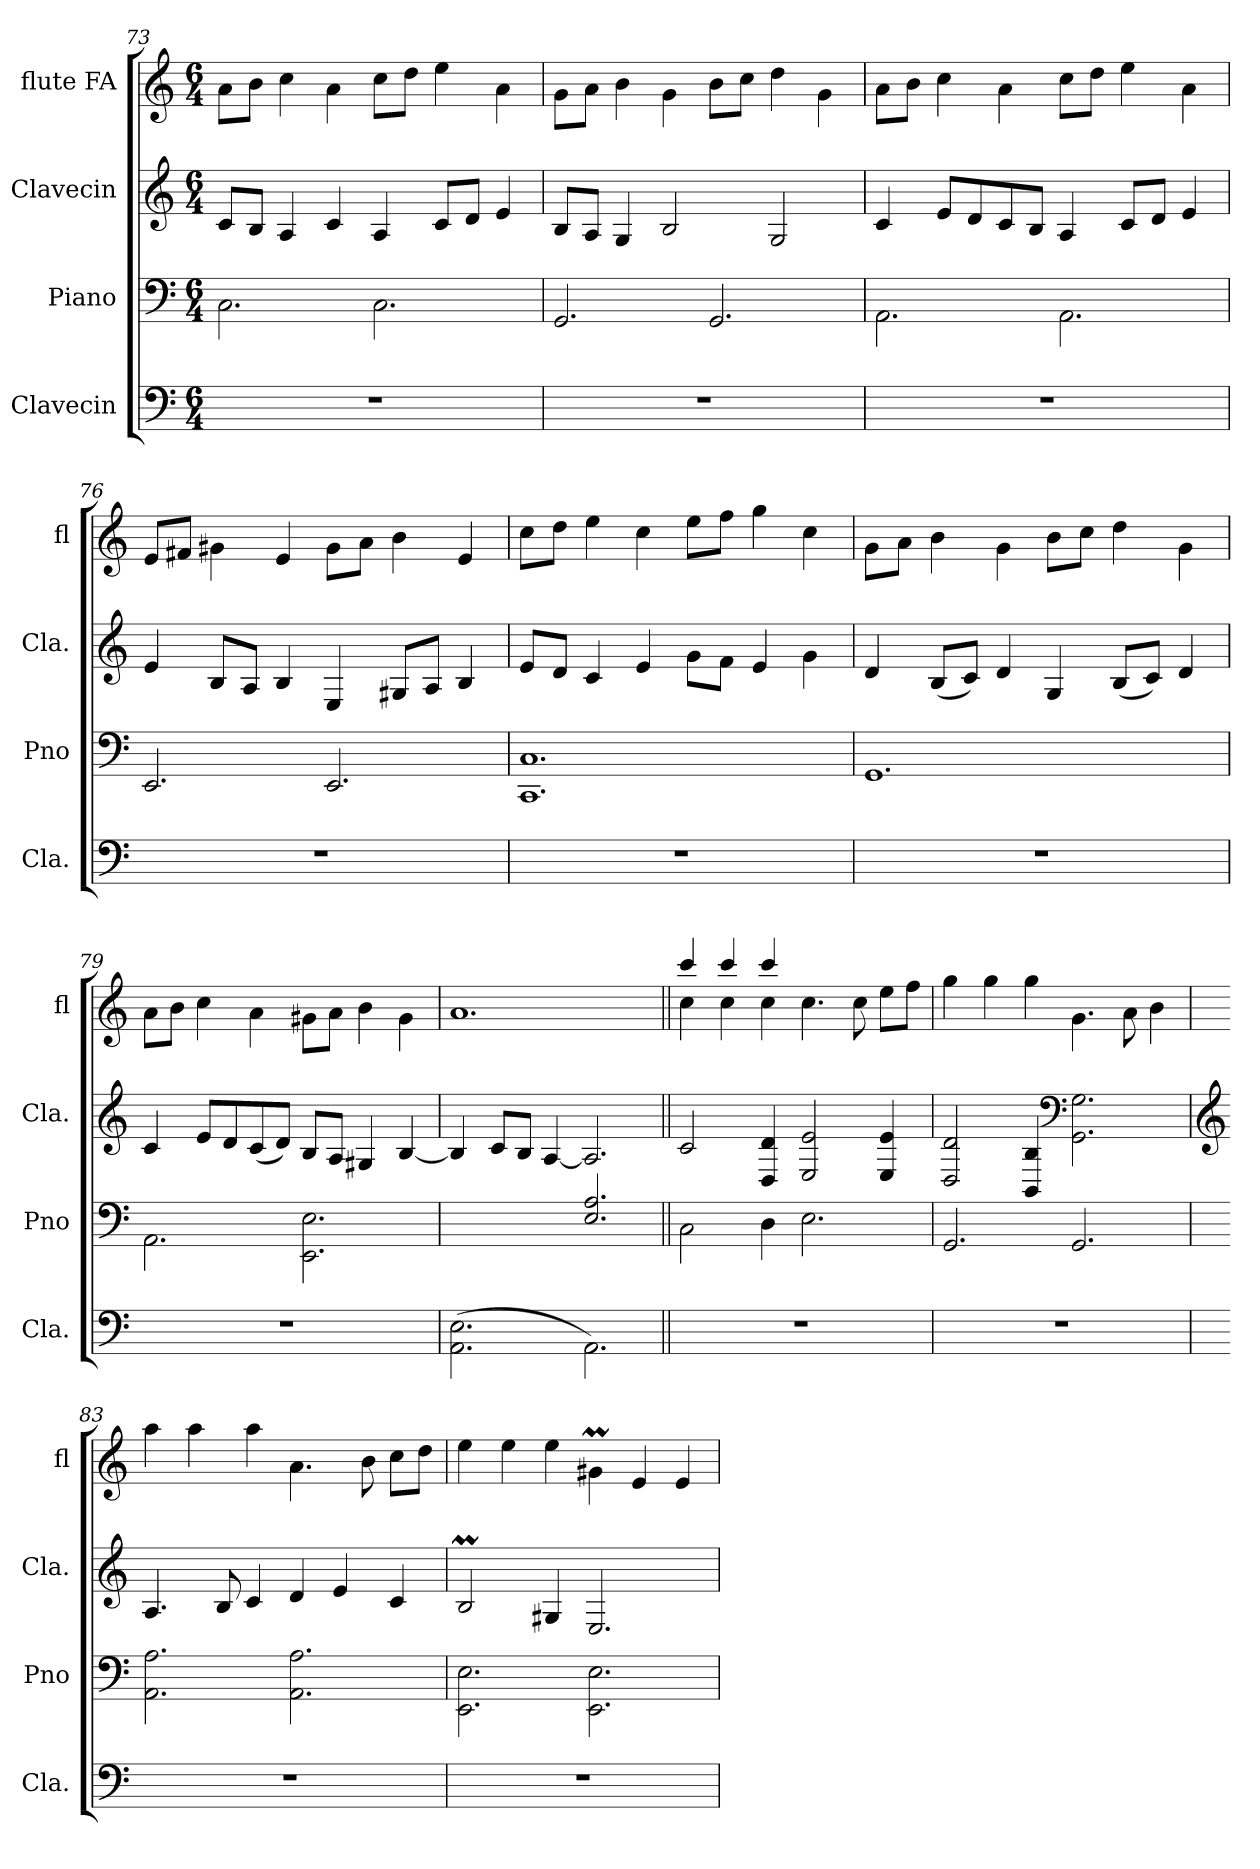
**kern	**kern	**kern	**kern
*part4	*part3	*part2	*part1
*staff4	*staff3	*staff2	*staff1
*I"Clavecin	*I"Piano	*I"Clavecin	*I"flute FA
*I'Cla.	*I'Pno	*I'Cla.	*I'fl
*clefF4	*clefF4	*clefG2	*clefG2
*k[]	*k[]	*k[]	*k[]
*M6/4	*M6/4	*M6/4	*M6/4
=73	=73	=73	=73
1.r	2.C\	8c/L	8a\L
.	.	8B/J	8b\J
.	.	4A/	4cc\
.	.	4c/	4a\
.	2.C\	4A/	8cc\L
.	.	.	8dd\J
.	.	8c/L	4ee\
.	.	8d/J	.
.	.	4e/	4a\
=74	=74	=74	=74
1.r	2.GG/	8B/L	8g\L
.	.	8A/J	8a\J
.	.	4G/	4b\
.	.	2B/	4g\
.	2.GG/	.	8b\L
.	.	.	8cc\J
.	.	2G/	4dd\
.	.	.	4g\
!!LO:LB:g=z
=75	=75	=75	=75
1.r	2.AA\	4c/	8a\L
.	.	.	8b\J
.	.	8e/L	4cc\
.	.	8d/	.
.	.	8c/	4a\
.	.	8B/J	.
.	2.AA\	4A/	8cc\L
.	.	.	8dd\J
.	.	8c/L	4ee\
.	.	8d/J	.
.	.	4e/	4a\
=76	=76	=76	=76
1.r	2.EE/	4e/	8e/L
.	.	.	8f#X/J
.	.	8B/L	4g#X\
.	.	8A/J	.
.	.	4B/	4e/
.	2.EE/	4E/	8g#\L
.	.	.	8a\J
.	.	8G#X/L	4b\
.	.	8A/J	.
.	.	4B/	4e/
=77	=77	=77	=77
1.r	1.CC 1.C	8e/L	8cc\L
.	.	8d/J	8dd\J
.	.	4c/	4ee\
.	.	4e/	4cc\
.	.	8g\L	8ee\L
.	.	8f\J	8ff\J
.	.	4e/	4gg\
.	.	4g\	4cc\
!!LO:PB:g=z
=78	=78	=78	=78
1.r	1.GG	4d/	8g\L
.	.	.	8a\J
.	.	(8B/L	4b\
.	.	8c/J)	.
.	.	4d/	4g\
.	.	4G/	8b\L
.	.	.	8cc\J
.	.	(8B/L	4dd\
.	.	8c/J)	.
.	.	4d/	4g\
=79	=79	=79	=79
1.r	2.AA\	4c/	8a\L
.	.	.	8b\J
.	.	8e/L	4cc\
.	.	8d/	.
.	.	(8c/	4a\
.	.	8d/J)	.
.	2.EE\ 2.E\	8B/L	8g#X\L
.	.	8A/J	8a\J
.	.	4G#X/	4b\
.	.	[4B/	4g#\
=80	=80	=80	=80
(2.AA\ 2.E\	2.ryy	4B/]	1.a
.	.	8c/L	.
.	.	8B/J	.
.	.	[4A/	.
2.AA\)	2.E/ 2.A/	2.A/]	.
=81||	=81||	=81||	=81||
*	*	*	*^
1.r	2C\	2c/	4ccc/	4cc\
.	.	.	4ccc/	4cc\
.	4D\	4D/ 4d/	4ccc/	4cc\
.	2.E\	2E/ 2e/	4.cc\	2.ryy
.	.	.	8cc\	.
.	.	4E/ 4e/	8ee\L	.
.	.	.	8ff\J	.
*	*	*	*v	*v
!!LO:LB:g=z
=82	=82	=82	=82
1.r	2.GG/	2D/ 2d/	4gg\
.	.	.	4gg\
.	.	4BB/ 4B/	4gg\
*	*	*clefF4	*
.	2.GG/	2.GG\ 2.G\	4.g\
.	.	.	8a\
.	.	.	4b\
=83	=83	=83	=83
*	*	*clefG2	*
1.r	2.AA\ 2.A\	4.A/	4aa\
.	.	.	4aa\
.	.	8B/	.
.	.	4c/	4aa\
.	2.AA\ 2.A\	4d/	4.a\
.	.	4e/	.
.	.	.	8b\
.	.	4c/	8cc\L
.	.	.	8dd\J
=84	=84	=84	=84
1.r	2.EE\ 2.E\	2Bm/	4ee\
.	.	.	4ee\
.	.	4G#X/	4ee\
.	2.EE\ 2.E\	2.E/	4g#Xm\
.	.	.	4e/
.	.	.	4e/
=	=	=	=
*-	*-	*-	*-
